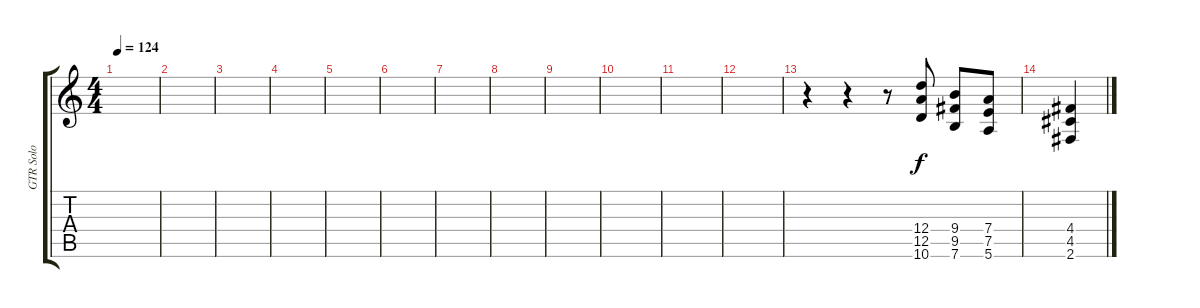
\track ("GTR Solo" "GTR Solo") {instrument distortionguitar}
\staff {score tabs}
\tuning (E4 B3 G3 D3 A2 E2) {hide}
\ts (4 4)
\tempo 124
\clef g2
\ks c
|
|
|
|
|
|
|
|
|
|
|
|
r.4 r.4 r.8 (12.4 12.5 10.6).8 (9.4 9.5 7.6).8 (7.4 7.5 5.6).8 |
(4.4 4.5 2.6).4
